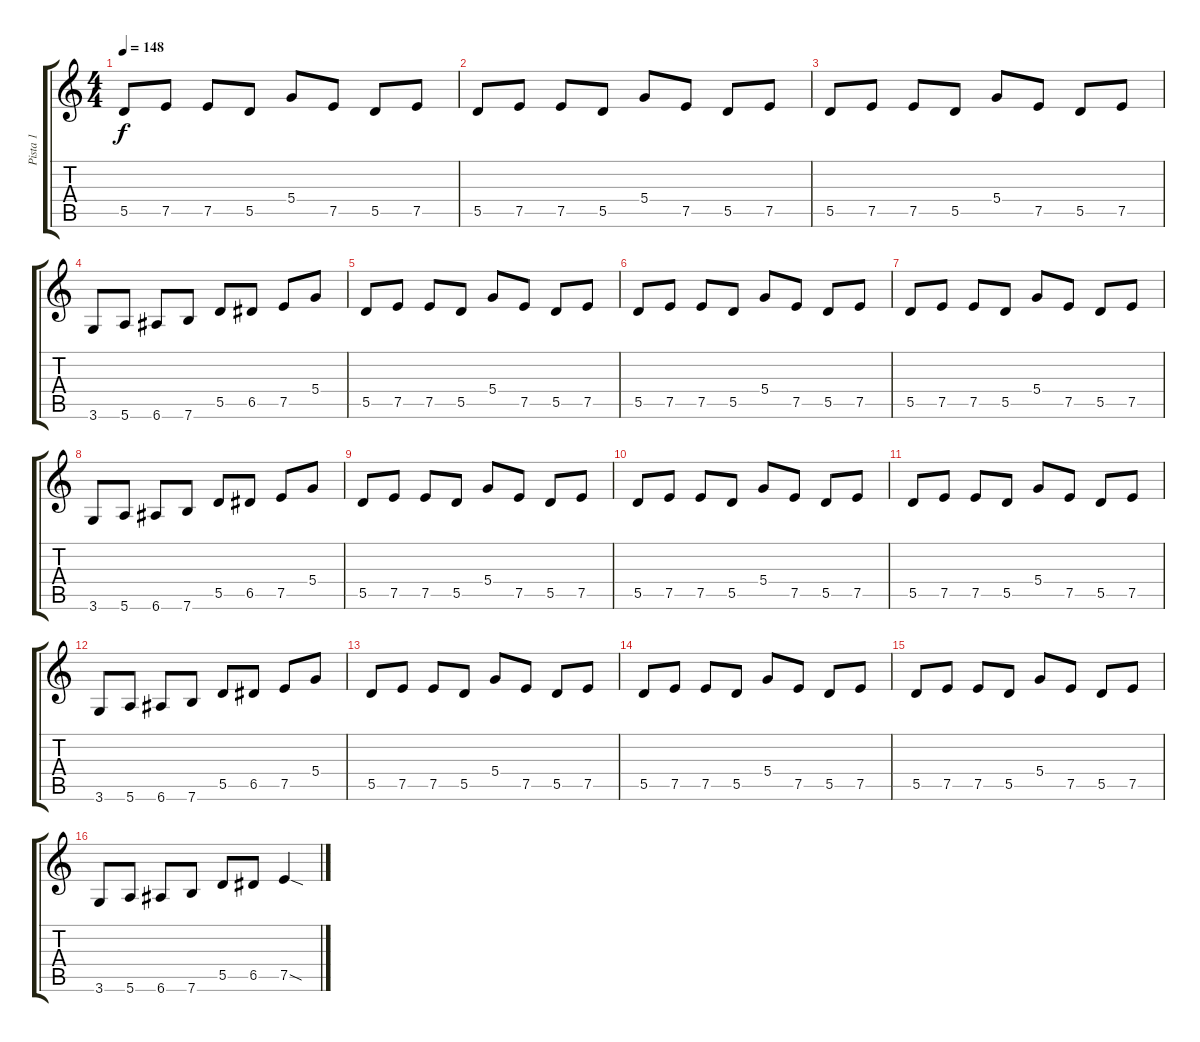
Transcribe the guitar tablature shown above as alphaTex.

\track ("Pista 1" "Pista 1") {instrument distortionguitar}
\staff {score tabs}
\tuning (E4 B3 G3 D3 A2 E2) {hide}
\ts (4 4)
\tempo 148
\clef g2
\ks c
5.5.8{dy f} 7.5.8 7.5.8 5.5.8 5.4.8 7.5.8 5.5.8 7.5.8 |
5.5.8 7.5.8 7.5.8 5.5.8 5.4.8 7.5.8 5.5.8 7.5.8 |
5.5.8 7.5.8 7.5.8 5.5.8 5.4.8 7.5.8 5.5.8 7.5.8 |
3.6.8 5.6.8 6.6.8 7.6.8 5.5.8 6.5.8 7.5.8 5.4.8 |
5.5.8 7.5.8 7.5.8 5.5.8 5.4.8 7.5.8 5.5.8 7.5.8 |
5.5.8 7.5.8 7.5.8 5.5.8 5.4.8 7.5.8 5.5.8 7.5.8 |
5.5.8 7.5.8 7.5.8 5.5.8 5.4.8 7.5.8 5.5.8 7.5.8 |
3.6.8 5.6.8 6.6.8 7.6.8 5.5.8 6.5.8 7.5.8 5.4.8 |
5.5.8 7.5.8 7.5.8 5.5.8 5.4.8 7.5.8 5.5.8 7.5.8 |
5.5.8 7.5.8 7.5.8 5.5.8 5.4.8 7.5.8 5.5.8 7.5.8 |
5.5.8 7.5.8 7.5.8 5.5.8 5.4.8 7.5.8 5.5.8 7.5.8 |
3.6.8 5.6.8 6.6.8 7.6.8 5.5.8 6.5.8 7.5.8 5.4.8 |
5.5.8 7.5.8 7.5.8 5.5.8 5.4.8 7.5.8 5.5.8 7.5.8 |
5.5.8 7.5.8 7.5.8 5.5.8 5.4.8 7.5.8 5.5.8 7.5.8 |
5.5.8 7.5.8 7.5.8 5.5.8 5.4.8 7.5.8 5.5.8 7.5.8 |
3.6.8 5.6.8 6.6.8 7.6.8 5.5.8 6.5.8 7.5{sod}.4
